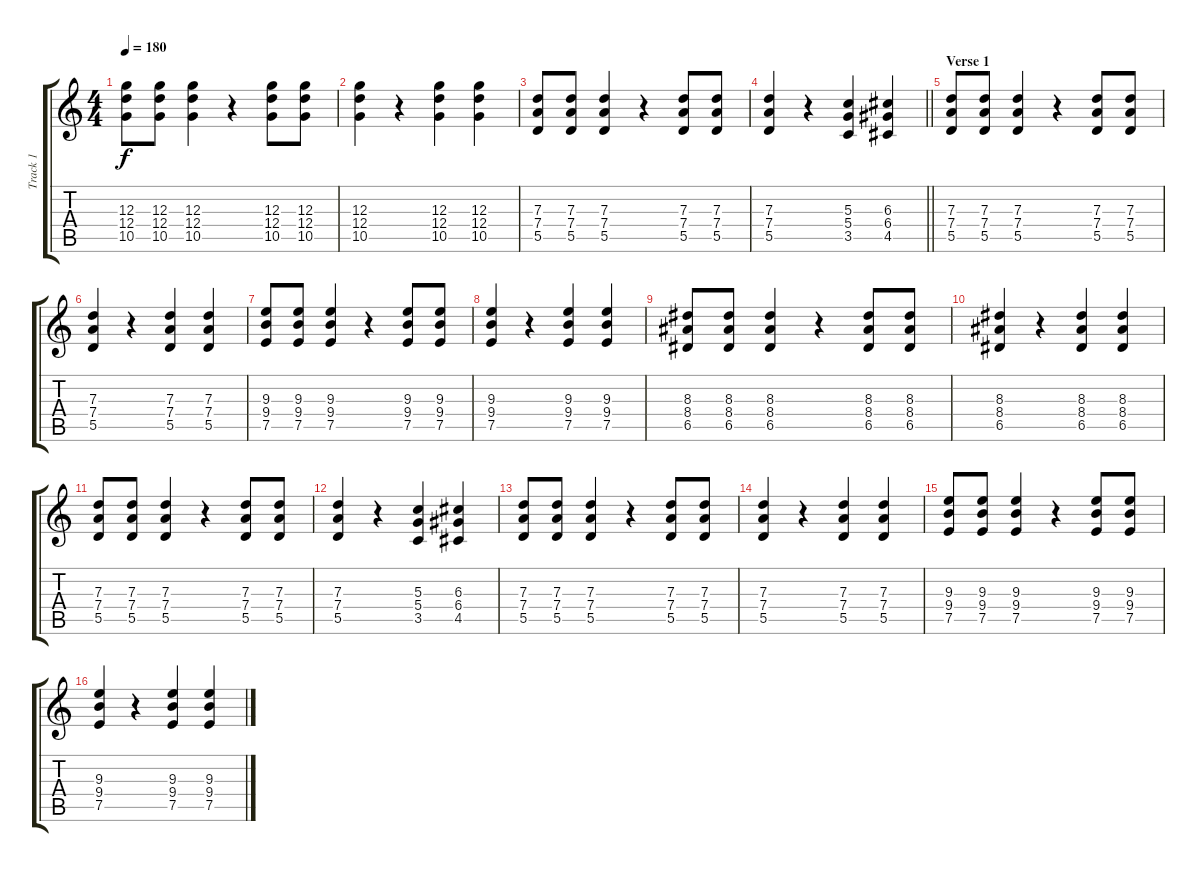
\track ("Track 1" "Track 1") {instrument overdrivenguitar}
\staff {score tabs}
\tuning (E4 B3 G3 D3 A2 E2) {hide}
\ts (4 4)
\tempo 180
\clef g2
\ks c
(12.3 12.4 10.5).8{dy f} (12.3 12.4 10.5).8 (12.3 12.4 10.5).4 r.4 (12.3 12.4 10.5).8 (12.3 12.4 10.5).8 |
(12.3 12.4 10.5).4 r.4 (12.3 12.4 10.5).4 (12.3 12.4 10.5).4 |
(7.3 7.4 5.5).8 (7.3 7.4 5.5).8 (7.3 7.4 5.5).4 r.4 (7.3 7.4 5.5).8 (7.3 7.4 5.5).8 |
\barLineRight lightlight
(7.3 7.4 5.5).4 r.4 (5.3 5.4 3.5).4 (6.3 6.4 4.5).4 |
\section ("" "Verse 1")
(7.3 7.4 5.5).8 (7.3 7.4 5.5).8 (7.3 7.4 5.5).4 r.4 (7.3 7.4 5.5).8 (7.3 7.4 5.5).8 |
(7.3 7.4 5.5).4 r.4 (7.3 7.4 5.5).4 (7.3 7.4 5.5).4 |
(9.3 9.4 7.5).8 (9.3 9.4 7.5).8 (9.3 9.4 7.5).4 r.4 (9.3 9.4 7.5).8 (9.3 9.4 7.5).8 |
(9.3 9.4 7.5).4 r.4 (9.3 9.4 7.5).4 (9.3 9.4 7.5).4 |
(8.3 8.4 6.5).8 (8.3 8.4 6.5).8 (8.3 8.4 6.5).4 r.4 (8.3 8.4 6.5).8 (8.3 8.4 6.5).8 |
(8.3 8.4 6.5).4 r.4 (8.3 8.4 6.5).4 (8.3 8.4 6.5).4 |
(7.3 7.4 5.5).8 (7.3 7.4 5.5).8 (7.3 7.4 5.5).4 r.4 (7.3 7.4 5.5).8 (7.3 7.4 5.5).8 |
(7.3 7.4 5.5).4 r.4 (5.3 5.4 3.5).4 (6.3 6.4 4.5).4 |
(7.3 7.4 5.5).8 (7.3 7.4 5.5).8 (7.3 7.4 5.5).4 r.4 (7.3 7.4 5.5).8 (7.3 7.4 5.5).8 |
(7.3 7.4 5.5).4 r.4 (7.3 7.4 5.5).4 (7.3 7.4 5.5).4 |
(9.3 9.4 7.5).8 (9.3 9.4 7.5).8 (9.3 9.4 7.5).4 r.4 (9.3 9.4 7.5).8 (9.3 9.4 7.5).8 |
(9.3 9.4 7.5).4 r.4 (9.3 9.4 7.5).4 (9.3 9.4 7.5).4
